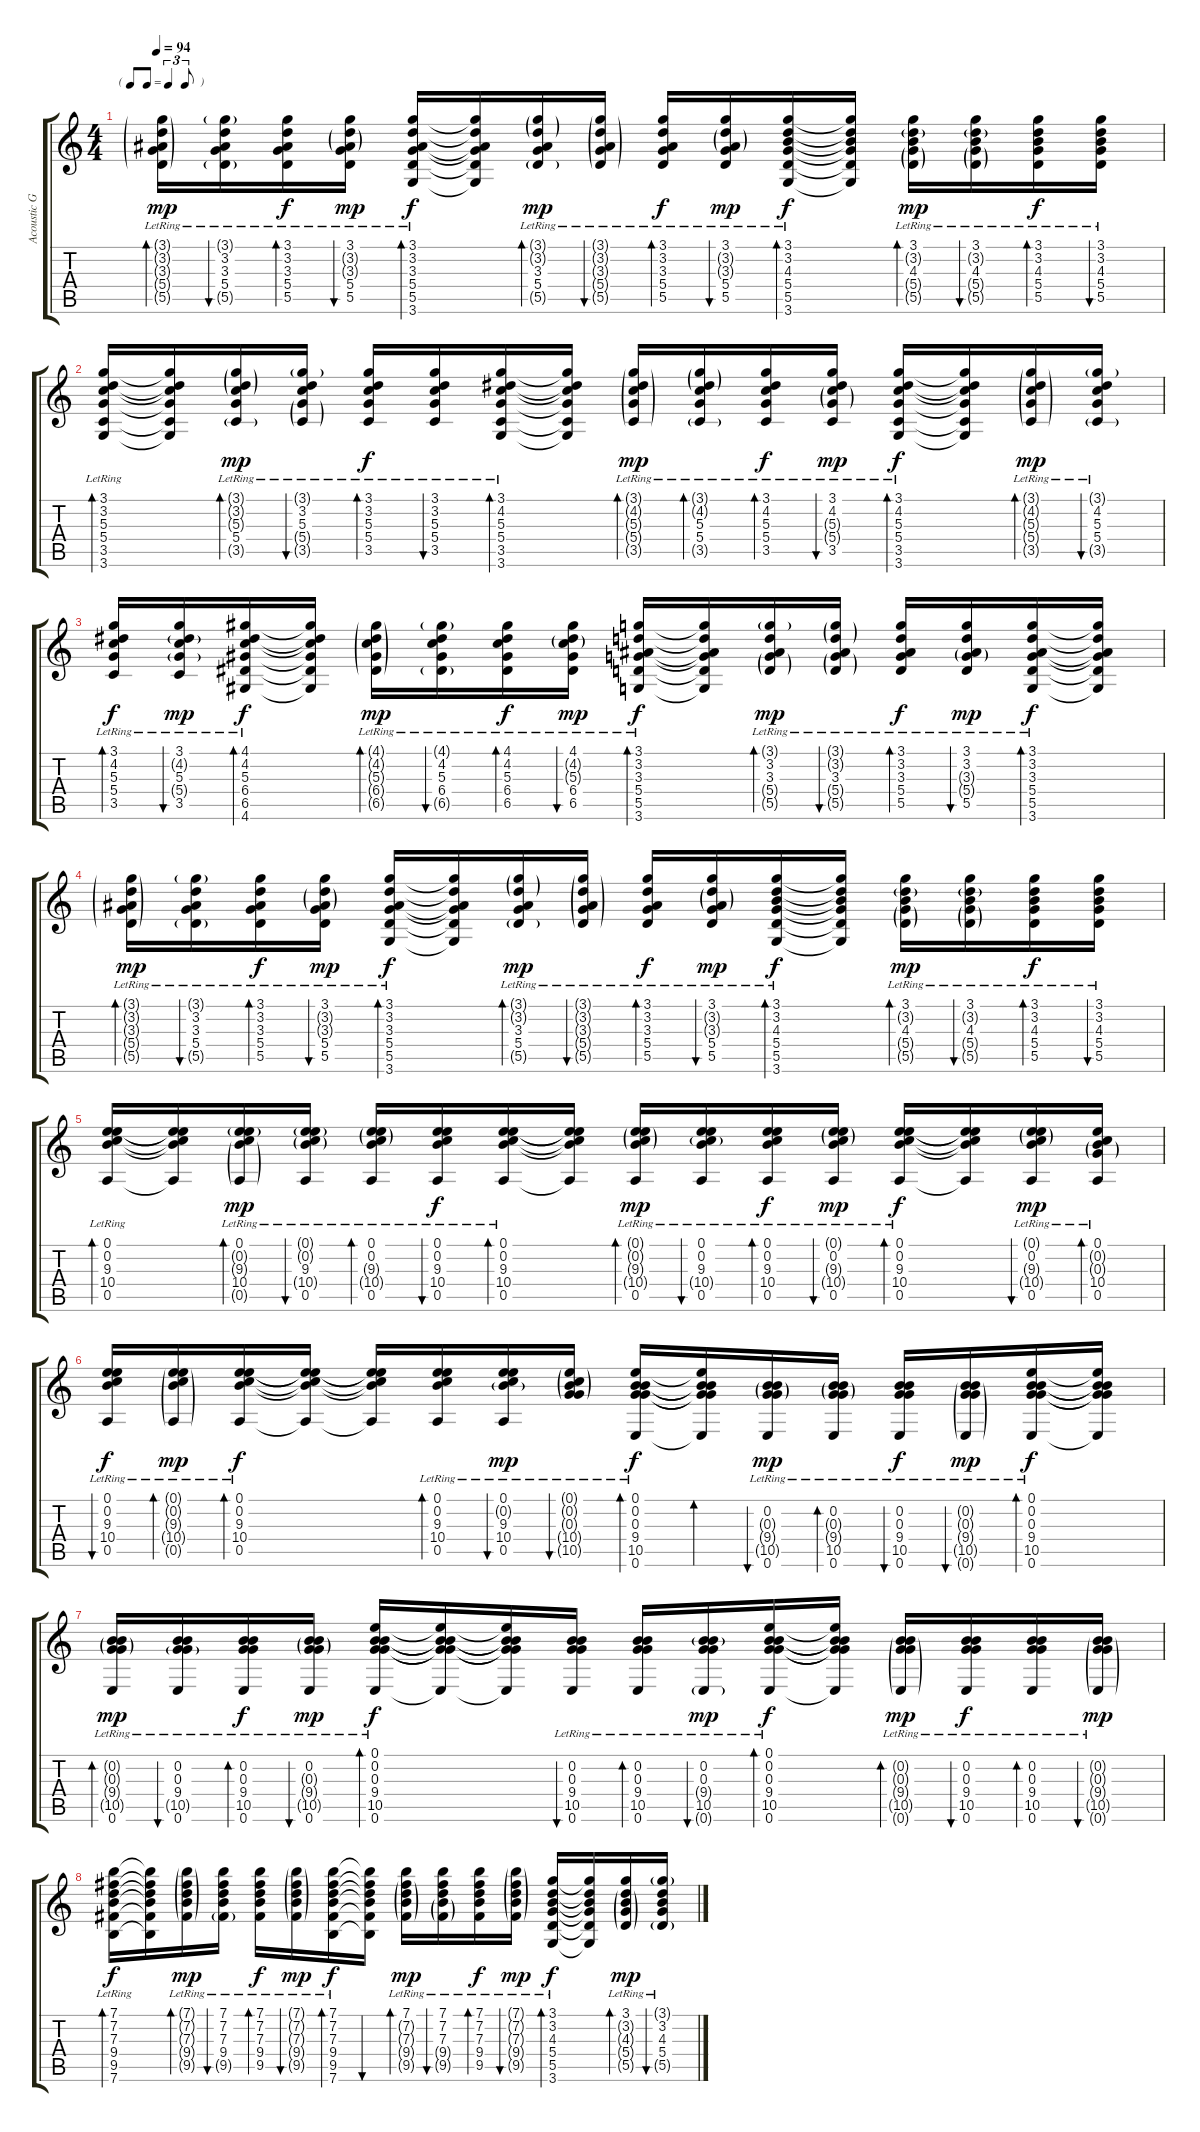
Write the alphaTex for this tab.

\track ("Acoustic Guitar" "Acoustic G") {instrument acousticguitarsteel}
\staff {score tabs}
\tuning (E4 B3 G3 D3 A2 E2) {hide}
\ts (4 4)
\tf triplet8th
\tempo 94
\clef g2
\ks c
(3.1{g lr} 3.2{g} 3.3{g lr} 5.4{g lr} 5.5{g lr}).16{bd 60 dy mp} (3.1{g lr} 3.2 3.3{lr} 5.4{lr} 5.5{g lr}).16{bu 60} (3.1{lr} 3.2 3.3{lr} 5.4{lr} 5.5{lr}).16{bd 60 dy f} (3.1{lr} 3.2{g} 3.3{g lr} 5.4{lr} 5.5{lr}).16{bu 60 dy mp} (3.1{lr} 3.2 3.3{lr} 5.4{lr} 5.5{lr} 3.6{lr}).16{bd 60 dy f} (3.1{t} 3.2{t} 3.3{t} 5.4{t} 5.5{t} 3.6{t}).16 (3.1{g lr} 3.2{g} 3.3{lr} 5.4{lr} 5.5{g lr}).16{bd 60 dy mp} (3.1{g lr} 3.2{g} 3.3{g lr} 5.4{g lr} 5.5{g lr}).16{bu 60} (3.1{lr} 3.2 3.3{lr} 5.4{lr} 5.5{lr}).16{bd 60 dy f} (3.1{lr} 3.2{g} 3.3{g lr} 5.4{lr} 5.5{lr}).16{bu 60 dy mp} (3.1{lr} 3.2 4.3{lr} 5.4{lr} 5.5{lr} 3.6{lr}).16{bd 60 dy f} (3.1{t} 3.2{t} 4.3{t} 5.4{t} 5.5{t} 3.6{t}).16 (3.1{lr} 3.2{g} 4.3{lr} 5.4{g lr} 5.5{g lr}).16{bd 60 dy mp} (3.1{lr} 3.2{g} 4.3{lr} 5.4{g lr} 5.5{g lr}).16{bu 60} (3.1{lr} 3.2{lr} 4.3{lr} 5.4{lr} 5.5{lr}).16{bd 60 dy f} (3.1{lr} 3.2{lr} 4.3{lr} 5.4{lr} 5.5{lr}).16{bu 60} |
(3.1{lr} 3.2{lr} 5.3{lr} 5.4{lr} 3.5{lr} 3.6{lr}).16{bd 60} (3.1{t} 3.2{t} 5.3{t} 5.4{t} 3.5{t} 3.6{t}).16 (3.1{g lr} 3.2{g lr} 5.3{g lr} 5.4{lr} 3.5{g lr}).16{bd 60 dy mp} (3.1{g lr} 3.2{lr} 5.3{lr} 5.4{g lr} 3.5{g lr}).16{bu 60} (3.1{lr} 3.2{lr} 5.3{lr} 5.4{lr} 3.5{lr}).16{bd 60 dy f} (3.1{lr} 3.2 5.3 5.4 3.5).16{bu 60} (3.1{lr} 4.2{lr} 5.3{lr} 5.4 3.5{lr} 3.6{lr}).16{bd 60} (3.1{t} 4.2{t} 5.3{t} 5.4{t} 3.5{t} 3.6{t}).16 (3.1{g} 4.2{g lr} 5.3{g lr} 5.4{g lr} 3.5{g lr}).16{bd 240 dy mp} (3.1{g} 4.2{g lr} 5.3{lr} 5.4{lr} 3.5{g lr}).16{bd 60} (3.1{lr} 4.2{lr} 5.3{lr} 5.4{lr} 3.5{lr}).16{bd 60 dy f} (3.1{lr} 4.2{lr} 5.3{g lr} 5.4{g lr} 3.5{lr}).16{bu 60 dy mp} (3.1 4.2 5.3{lr} 5.4{lr} 3.5{lr} 3.6{lr}).16{bd 60 dy f} (3.1{t} 4.2{t} 5.3{t} 5.4{t} 3.5{t} 3.6{t}).16 (3.1{g} 4.2{g} 5.3{g lr} 5.4{g lr} 3.5{g lr}).16{bd 60 dy mp} (3.1{g} 4.2 5.3{lr} 5.4{lr} 3.5{g lr}).16{bu 60} |
(3.1{lr} 4.2{lr} 5.3{lr} 5.4{lr} 3.5{lr}).16{bd 60 dy f} (3.1{lr} 4.2{g lr} 5.3{lr} 5.4{g lr} 3.5{lr}).16{bu 60 dy mp} (4.1{lr} 4.2 5.3{lr} 6.4{lr} 6.5{lr} 4.6{lr}).16{bd 60 dy f} (4.1{t} 4.2{t} 5.3{t} 6.4{t} 6.5{t} 4.6{t}).16 (4.1{g lr} 4.2{g} 5.3{g lr} 6.4{g lr} 6.5{g lr}).16{bd 60 dy mp} (4.1{g lr} 4.2 5.3{lr} 6.4{lr} 6.5{g lr}).16{bu 60} (4.1{lr} 4.2 5.3{lr} 6.4{lr} 6.5{lr}).16{bd 60 dy f} (4.1{lr} 4.2{g} 5.3{g lr} 6.4{lr} 6.5{lr}).16{bu 60 dy mp} (3.1{lr} 3.2 3.3{lr} 5.4{lr} 5.5{lr} 3.6{lr}).16{bd 60 dy f} (3.1{t} 3.2{t} 3.3{t} 5.4{t} 5.5{t} 3.6{t}).16 (3.1{g lr} 3.2 3.3{lr} 5.4{g lr} 5.5{g lr}).16{bd 60 dy mp} (3.1{g lr} 3.2{g} 3.3{lr} 5.4{g lr} 5.5{g lr}).16{bu 60} (3.1{lr} 3.2 3.3{lr} 5.4{lr} 5.5{lr}).16{bd 60 dy f} (3.1{lr} 3.2 3.3{g lr} 5.4{g lr} 5.5{lr}).16{bu 60 dy mp} (3.1{lr} 3.2 3.3{lr} 5.4{lr} 5.5{lr} 3.6{lr}).16{bd 60 dy f} (3.1{t} 3.2{t} 3.3{t} 5.4{t} 5.5{t} 3.6{t}).16 |
(3.1{g lr} 3.2{g} 3.3{g lr} 5.4{g lr} 5.5{g lr}).16{bd 60 dy mp} (3.1{g lr} 3.2 3.3{lr} 5.4{lr} 5.5{g lr}).16{bu 60} (3.1{lr} 3.2 3.3{lr} 5.4{lr} 5.5{lr}).16{bd 60 dy f} (3.1{lr} 3.2{g} 3.3{g lr} 5.4{lr} 5.5{lr}).16{bu 60 dy mp} (3.1{lr} 3.2 3.3{lr} 5.4{lr} 5.5{lr} 3.6{lr}).16{bd 60 dy f} (3.1{t} 3.2{t} 3.3{t} 5.4{t} 5.5{t} 3.6{t}).16 (3.1{g lr} 3.2{g} 3.3{lr} 5.4{lr} 5.5{g lr}).16{bd 60 dy mp} (3.1{g lr} 3.2{g} 3.3{g lr} 5.4{g lr} 5.5{g lr}).16{bu 60} (3.1{lr} 3.2 3.3{lr} 5.4{lr} 5.5{lr}).16{bd 60 dy f} (3.1{lr} 3.2{g} 3.3{g lr} 5.4{lr} 5.5{lr}).16{bu 60 dy mp} (3.1{lr} 3.2 4.3{lr} 5.4{lr} 5.5{lr} 3.6{lr}).16{bd 60 dy f} (3.1{t} 3.2{t} 4.3{t} 5.4{t} 5.5{t} 3.6{t}).16 (3.1{lr} 3.2{g} 4.3{lr} 5.4{g lr} 5.5{g lr}).16{bd 60 dy mp} (3.1{lr} 3.2{g} 4.3{lr} 5.4{g lr} 5.5{g lr}).16{bu 60} (3.1{lr} 3.2{lr} 4.3{lr} 5.4{lr} 5.5{lr}).16{bd 60 dy f} (3.1{lr} 3.2{lr} 4.3{lr} 5.4{lr} 5.5{lr}).16{bu 60} |
(0.1{lr} 0.2{lr} 9.3{lr} 10.4{lr} 0.5{lr}).16{bd 60} (0.1{t} 0.2{t} 9.3{t} 10.4{t} 0.5{t}).16 (0.1{lr} 0.2{g lr} 9.3{g lr} 10.4{lr} 0.5{g lr}).16{bd 60 dy mp} (0.1{g lr} 0.2{g lr} 9.3{lr} 10.4{g lr} 0.5{lr}).16{bu 60} (0.1{lr} 0.2{lr} 9.3{g lr} 10.4{g lr} 0.5{lr}).16{bd 60} (0.1{lr} 0.2{lr} 9.3{lr} 10.4{lr} 0.5{lr}).16{bu 60 dy f} (0.1{lr} 0.2{lr} 9.3{lr} 10.4{lr} 0.5{lr}).16{bd 60} (0.1{t} 0.2{t} 9.3{t} 10.4{t} 0.5{t}).16 (0.1{g lr} 0.2{g lr} 9.3{g lr} 10.4{g lr} 0.5{lr}).16{bd 60 dy mp} (0.1{lr} 0.2{lr} 9.3{lr} 10.4{g lr} 0.5{lr}).16{bu 60} (0.1{lr} 0.2{lr} 9.3{lr} 10.4{lr} 0.5{lr}).16{bd 60 dy f} (0.1{g lr} 0.2{lr} 9.3{g lr} 10.4{g lr} 0.5{lr}).16{bu 60 dy mp} (0.1{lr} 0.2{lr} 9.3{lr} 10.4{lr} 0.5{lr}).16{bd 60 dy f} (0.1{t} 0.2{t} 9.3{t} 10.4{t} 0.5{t}).16 (0.1{g lr} 0.2{lr} 9.3{g lr} 10.4{g lr} 0.5{lr}).16{bu 60 dy mp} (0.1{lr} 0.2{g lr} 0.3{g lr} 10.4{lr} 0.5{lr}).16{bd 60} |
(0.1{lr} 0.2{lr} 9.3{lr} 10.4 0.5{lr}).16{bu 60 dy f} (0.1{g lr} 0.2{g lr} 9.3{g lr} 10.4{g lr} 0.5{g lr}).16{bd 60 dy mp} (0.1{lr} 0.2{lr} 9.3{lr} 10.4{lr} 0.5{lr}).16{bd 60 dy f} (0.1{t} 0.2{t} 9.3{t} 10.4{t} 0.5{t}).16 (0.1{t} 0.2{t} 9.3{t} 10.4{t} 0.5{t}).16 (0.1{lr} 0.2{lr} 9.3{lr} 10.4{lr} 0.5{lr}).16{bd 60} (0.1{lr} 0.2{g lr} 9.3{lr} 10.4{lr} 0.5{lr}).16{bu 60 dy mp} (0.1{g lr} 0.2{g lr} 0.3{g lr} 10.4{g lr} 10.5{g lr}).16{bu 60} (0.1{lr} 0.2{lr} 0.3{lr} 9.4{lr} 10.5{lr} 0.6{lr}).16{bd 60 dy f} (0.1{t} 0.2{t} 0.3{t} 9.4{t} 10.5{t} 0.6{t}).16{bd 60} (0.2{lr} 0.3{g lr} 9.4{g lr} 10.5{g lr} 0.6{lr}).16{bu 60 dy mp} (0.2{lr} 0.3{g lr} 9.4{g lr} 10.5{lr} 0.6{lr}).16{bd 60} (0.2{lr} 0.3{lr} 9.4{lr} 10.5{lr} 0.6{lr}).16{bu 60 dy f} (0.2{g lr} 0.3{g lr} 9.4{g lr} 10.5{g lr} 0.6{g lr}).16{bu 60 dy mp} (0.1{lr} 0.2{lr} 0.3{lr} 9.4{lr} 10.5{lr} 0.6{lr}).16{bd 60 dy f} (0.1{t} 0.2{t} 0.3{t} 9.4{t} 10.5{t} 0.6{t}).16 |
(0.2{g lr} 0.3{g lr} 9.4{g lr} 10.5{g lr} 0.6{lr}).16{bd 60 dy mp} (0.2{lr} 0.3{lr} 9.4{lr} 10.5{g lr} 0.6{lr}).16{bu 60} (0.2{lr} 0.3{lr} 9.4{lr} 10.5{lr} 0.6{lr}).16{bd 60 dy f} (0.2{lr} 0.3{g lr} 9.4{g lr} 10.5{g lr} 0.6{lr}).16{bu 60 dy mp} (0.1{lr} 0.2{lr} 0.3{lr} 9.4{lr} 10.5{lr} 0.6{lr}).16{bd 60 dy f} (0.1{t} 0.2{t} 0.3{t} 9.4{t} 10.5{t} 0.6{t}).16 (0.1{t} 0.2{t} 0.3{t} 9.4{t} 10.5{t} 0.6{t}).16 (0.2{lr} 0.3{lr} 9.4{lr} 10.5{lr} 0.6{lr}).16{bu 60} (0.2{lr} 0.3{lr} 9.4{lr} 10.5{lr} 0.6{lr}).16{bd 60} (0.2 0.3 9.4{g lr} 10.5{lr} 0.6{g lr}).16{bu 60 dy mp} (0.1{lr} 0.2{lr} 0.3{lr} 9.4{lr} 10.5{lr} 0.6{lr}).16{bd 60 dy f} (0.1{t} 0.2{t} 0.3{t} 9.4{t} 10.5{t} 0.6{t}).16 (0.2{g lr} 0.3{g lr} 9.4{g lr} 10.5{g lr} 0.6{g lr}).16{bd 60 dy mp} (0.2{lr} 0.3{lr} 9.4{lr} 10.5{lr} 0.6{lr}).16{bu 60 dy f} (0.2{lr} 0.3{lr} 9.4{lr} 10.5{lr} 0.6{lr}).16{bd 60} (0.2{g lr} 0.3{g lr} 9.4{g lr} 10.5{g lr} 0.6{g lr}).16{bu 60 dy mp} |
(7.1{lr} 7.2{lr} 7.3{lr} 9.4{lr} 9.5{lr} 7.6{lr}).16{bd 60 dy f} (7.1{t} 7.2{t} 7.3{t} 9.4{t} 9.5{t} 7.6{t}).16 (7.1{g lr} 7.2{g lr} 7.3{g lr} 9.4{g lr} 9.5{g lr}).16{bd 60 dy mp} (7.1{lr} 7.2{lr} 7.3{lr} 9.4{lr} 9.5{g lr}).16{bu 60} (7.1{lr} 7.2{lr} 7.3{lr} 9.4{lr} 9.5{lr}).16{bd 60 dy f} (7.1{g lr} 7.2{g lr} 7.3{g lr} 9.4{g lr} 9.5{g lr}).16{bu 60 dy mp} (7.1{lr} 7.2{lr} 7.3{lr} 9.4{lr} 9.5{lr} 7.6{lr}).16{bd 60 dy f} (7.1{t} 7.2{t} 7.3{t} 9.4{t} 9.5{t} 7.6{t}).16{bu 60} (7.1{lr} 7.2{g lr} 7.3{g lr} 9.4{g lr} 9.5{g lr}).16{bd 60 dy mp} (7.1{lr} 7.2{lr} 7.3{lr} 9.4{g lr} 9.5{g lr}).16{bu 60} (7.1{lr} 7.2{lr} 7.3{lr} 9.4{lr} 9.5{lr}).16{bd 60 dy f} (7.1{g lr} 7.2{g lr} 7.3{g lr} 9.4{g lr} 9.5{g lr}).16{bu 60 dy mp} (3.1{lr} 3.2{lr} 4.3{lr} 5.4{lr} 5.5{lr} 3.6{lr}).16{bd 60 dy f} (3.1{t} 3.2{t} 4.3{t} 5.4{t} 5.5{t} 3.6{t}).16 (3.1{lr} 3.2{g lr} 4.3{g lr} 5.4{g lr} 5.5{g lr}).16{bd 60 dy mp} (3.1{g lr} 3.2{lr} 4.3{lr} 5.4{lr} 5.5{g lr}).16{bu 60}
